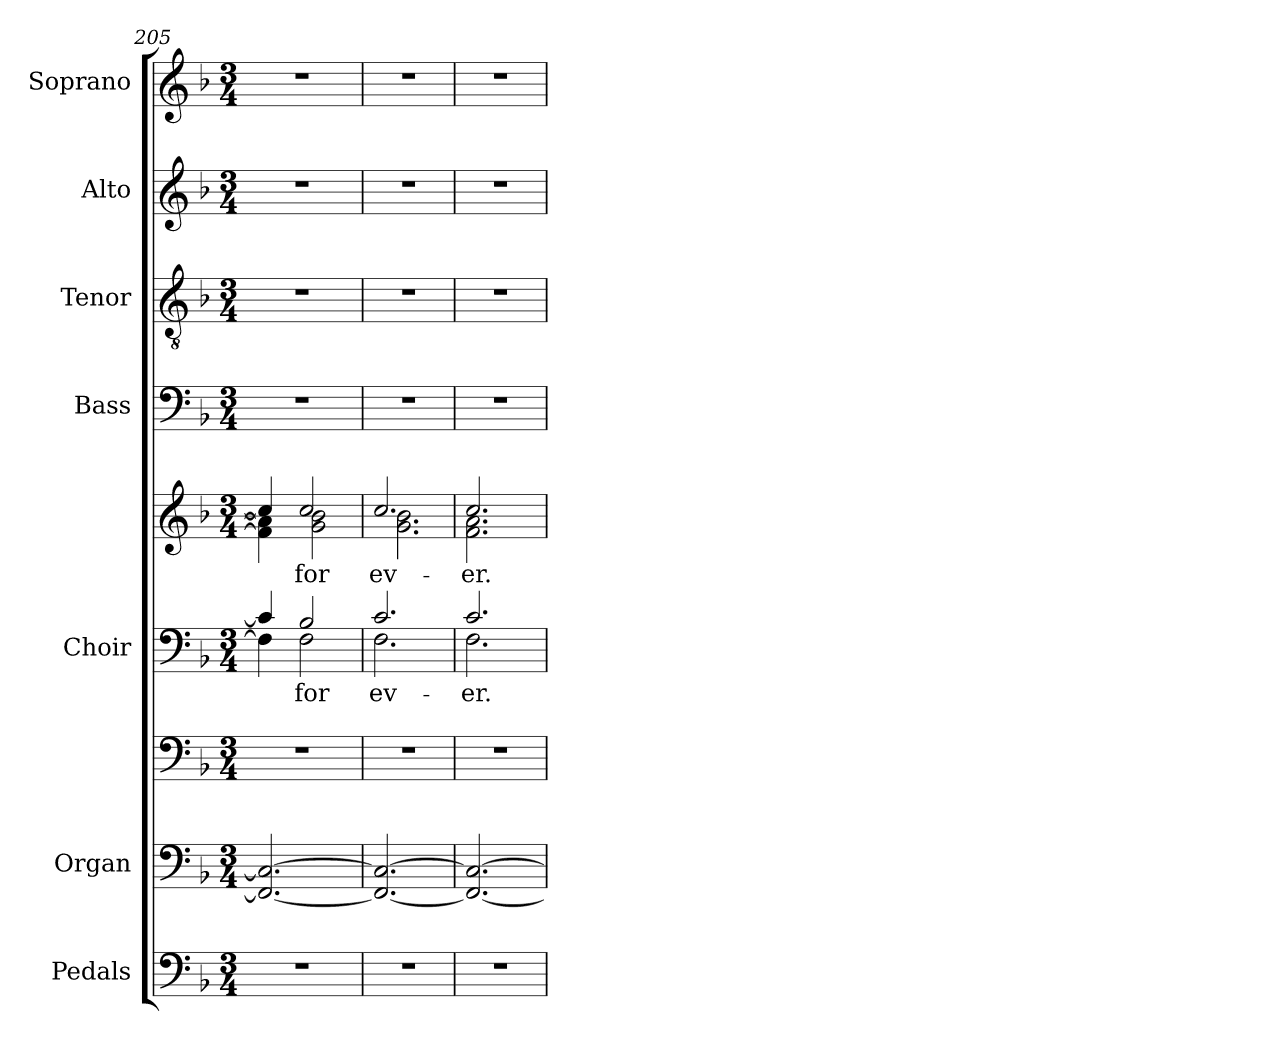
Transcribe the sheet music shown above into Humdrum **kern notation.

**kern	**kern	**kern	**kern	**text	**kern	**text	**kern	**kern	**kern	**kern
*part7	*part6	*part6	*part5	*part5	*part5	*part5	*part4	*part3	*part2	*part1
*staff9	*staff8	*staff7	*staff6	*staff6	*staff5	*staff5	*staff4	*staff3	*staff2	*staff1
*I"Pedals	*I"Organ	*	*I"Choir	*	*	*	*I"Bass	*I"Tenor	*I"Alto	*I"Soprano
*I'Ped.	*I'Org.	*	*I'Choir	*	*	*	*I'B.	*I'T.	*I'A.	*I'S.
*clefF4	*clefF4	*clefF4	*clefF4	*	*clefG2	*	*clefF4	*clefGv2	*clefG2	*clefG2
*	*	*	*	*	*	*	*	*ITrd7c12	*	*
*k[b-]	*k[b-]	*k[b-]	*k[b-]	*	*k[b-]	*	*k[b-]	*k[b-]	*k[b-]	*k[b-]
*F:	*F:	*F:	*F:	*	*F:	*	*F:	*F:	*F:	*F:
*M3/4	*M3/4	*M3/4	*M3/4	*	*M3/4	*	*M3/4	*M3/4	*M3/4	*M3/4
=205	=205	=205	=205	=205	=205	=205	=205	=205	=205	=205
!LO:N:vis=1	!	!LO:N:vis=1	!	!	!	!	!LO:N:vis=1	!LO:N:vis=1	!LO:N:vis=1	!LO:N:vis=1
*	*	*	*^	*	*^	*	*	*	*	*
2.r	2.FFi/_< 2.Ci_>	2.r	4ci/]	4Fi\]	.	4cci/]	4fi\] 4ai]	.	2.r	2.r	2.r	2.r
!	!	!	!	!	!LO:LY:b:color=#000000	!	!	!	!	!	!	!
!	!	!	!	!	!	!	!	!LO:LY:b:color=#000000	!	!	!	!
.	.	.	2B-i/	2Fi\	for	2cci/	2gi\ 2b-i	for	.	.	.	.
=206	=206	=206	=206	=206	=206	=206	=206	=206	=206	=206	=206	=206
!LO:N:vis=1	!	!LO:N:vis=1	!	!	!	!	!	!	!	!	!	!
!	!	!	!	!	!LO:LY:b:color=#000000	!	!	!	!	!	!	!
!	!	!	!	!	!	!	!	!LO:LY:b:color=#000000	!LO:N:vis=1	!LO:N:vis=1	!LO:N:vis=1	!LO:N:vis=1
2.r	2.FFi/_< 2.Ci_>	2.r	2.ci/	2.Fi\	ev-	2.cci/	2.gi\ 2.b-i	ev-	2.r	2.r	2.r	2.r
=207	=207	=207	=207	=207	=207	=207	=207	=207	=207	=207	=207	=207
!LO:N:vis=1	!	!LO:N:vis=1	!	!	!	!	!	!	!	!	!	!
!	!	!	!	!	!LO:LY:b:color=#000000	!	!	!	!	!	!	!
!	!	!	!	!	!	!	!	!LO:LY:b:color=#000000	!LO:N:vis=1	!LO:N:vis=1	!LO:N:vis=1	!LO:N:vis=1
2.r	2.FFi/_< 2.Ci_>	2.r	2.ci/	2.Fi\	-er.	2.cci/	2.fi\ 2.ai	-er.	2.r	2.r	2.r	2.r
*	*	*	*v	*v	*	*	*	*	*	*	*	*
*	*	*	*	*	*v	*v	*	*	*	*	*
=	=	=	=	=	=	=	=	=	=	=
*-	*-	*-	*-	*-	*-	*-	*-	*-	*-	*-
